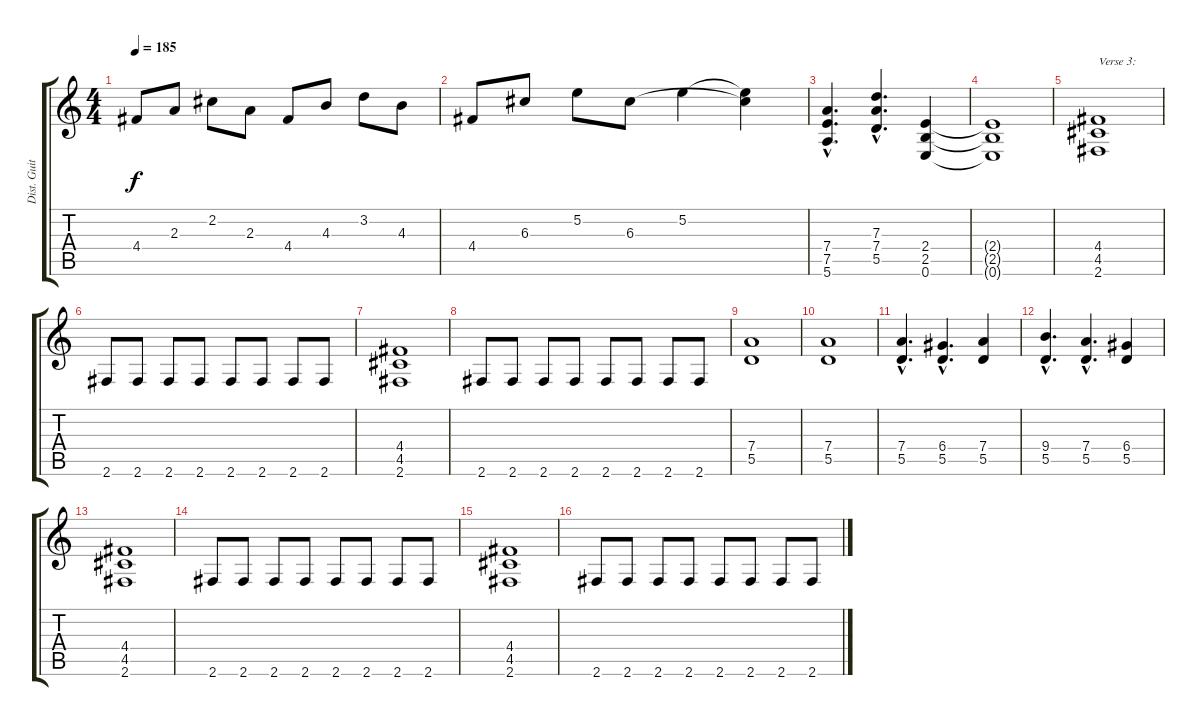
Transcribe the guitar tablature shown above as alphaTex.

\track ("Dist. Guitar 1" "Dist. Guit") {instrument distortionguitar}
\staff {score tabs}
\tuning (E4 B3 G3 D3 A2 E2) {hide}
\ts (4 4)
\tempo 185
\clef g2
\ks c
4.4.8{dy f} 2.3.8 2.2.8 2.3.8 4.4.8 4.3.8 3.2.8 4.3.8 |
4.4.8 6.3.8 5.2.8 6.3.8 5.2.4 (5.2{t} 6.3{t}).4 |
(7.4{hac} 7.5{hac} 5.6{hac}).4{d} (7.3{hac} 7.4{hac} 5.5{hac}).4{d} (2.4 2.5 0.6).4 |
(2.4{t} 2.5{t} 0.6{t}).1 |
(4.4 4.5 2.6).1{txt "Verse 3:"} |
2.6.8 2.6.8 2.6.8 2.6.8 2.6.8 2.6.8 2.6.8 2.6.8 |
(4.4 4.5 2.6).1 |
2.6.8 2.6.8 2.6.8 2.6.8 2.6.8 2.6.8 2.6.8 2.6.8 |
(7.4 5.5).1 |
(7.4 5.5).1 |
(7.4{hac} 5.5{hac}).4{d} (6.4{hac} 5.5{hac}).4{d} (7.4 5.5).4 |
(9.4{hac} 5.5{hac}).4{d} (7.4{hac} 5.5{hac}).4{d} (6.4 5.5).4 |
(4.4 4.5 2.6).1 |
2.6.8 2.6.8 2.6.8 2.6.8 2.6.8 2.6.8 2.6.8 2.6.8 |
(4.4 4.5 2.6).1 |
2.6.8 2.6.8 2.6.8 2.6.8 2.6.8 2.6.8 2.6.8 2.6.8
